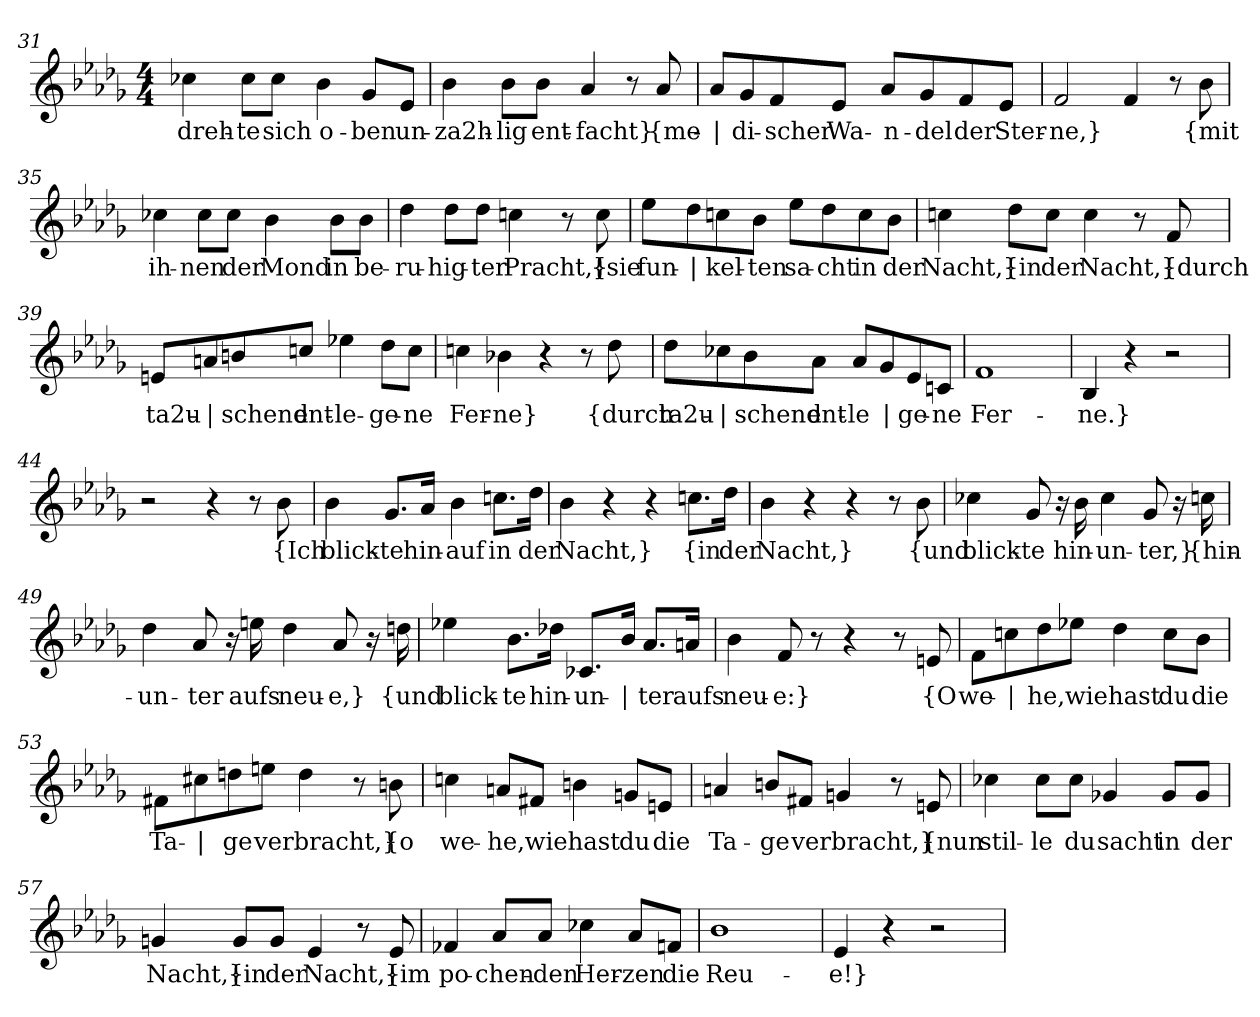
**kern	**text
*part1	*part1
*staff1	*staff1
*clefG2	*
*k[b-e-a-d-g-]	*
*M4/4	*
=31	=31
!	!LO:LY:b
4cc-X\	dreh-
!	!LO:LY:b
8cc-\L	-te
!	!LO:LY:b
8cc-\J	sich
!	!LO:LY:b
4b-\	o-
!	!LO:LY:b
8g-/L	-ben
!	!LO:LY:b
8e-/J	un-
=32	=32
!	!LO:LY:b
4b-\	-za2h-
!	!LO:LY:b
8b-\L	-lig
!	!LO:LY:b
8b-\J	ent-
!	!LO:LY:b
4a-/	-facht}
8r	.
!	!LO:LY:b
8a-/	{me-
!!LO:LB:g=z
=33	=33
!	!LO:LY:b
8a-/L	|
!	!LO:LY:b
8g-/	di-
!	!LO:LY:b
8f/	-scher
!	!LO:LY:b
8e-/J	Wa-
!	!LO:LY:b
8a-/L	-n-
!	!LO:LY:b
8g-/	-del
!	!LO:LY:b
8f/	der
!	!LO:LY:b
8e-/J	Ster-
=34	=34
!	!LO:LY:b
2f/	-ne,}
4f/	.
8r	.
!	!LO:LY:b
8b-\	{mit
=35	=35
!	!LO:LY:b
4cc-X\	ih-
!	!LO:LY:b
8cc-\L	-nen
!	!LO:LY:b
8cc-\J	der
!	!LO:LY:b
4b-\	Mond
!	!LO:LY:b
8b-\L	in
!	!LO:LY:b
8b-\J	be-
!!LO:PB:g=z
=36	=36
!	!LO:LY:b
4dd-\	-ru-
!	!LO:LY:b
8dd-\L	-hig-
!	!LO:LY:b
8dd-\J	-ter
!	!LO:LY:b
4ccn\	Pracht,}
8r	.
!	!LO:LY:b
8cc\	{sie
=37	=37
!	!LO:LY:b
8ee-\L	fun-
!	!LO:LY:b
8dd-\	|
!	!LO:LY:b
8ccn\	-kel-
!	!LO:LY:b
8b-\J	-ten
!	!LO:LY:b
8ee-\L	sa-
!	!LO:LY:b
8dd-\	-cht
!	!LO:LY:b
8cc\	in
!	!LO:LY:b
8b-\J	der
=38	=38
!	!LO:LY:b
4ccn\	Nacht,}
!	!LO:LY:b
8dd-\L	{in
!	!LO:LY:b
8cc\J	der
!	!LO:LY:b
4cc\	Nacht,}
8r	.
!	!LO:LY:b
8f/	{durch
!!LO:LB:g=z
=39	=39
!	!LO:LY:b
8en/L	ta2u-
!	!LO:LY:b
8an/	|
!	!LO:LY:b
8bn/	-schend
!	!LO:LY:b
8ccn/J	ent-
!	!LO:LY:b
4ee-X\	-le-
!	!LO:LY:b
8dd-\L	-ge-
!	!LO:LY:b
8cc\J	-ne
=40	=40
!	!LO:LY:b
4ccn\	Fer-
!	!LO:LY:b
4b-X\	-ne}
4r	.
8r	.
!	!LO:LY:b
8dd-\	{durch
=41	=41
!	!LO:LY:b
8dd-\L	ta2u-
!	!LO:LY:b
8cc-X\	|
!	!LO:LY:b
8b-\	schend
!	!LO:LY:b
8a-\J	ent-
!	!LO:LY:b
8a-/L	-le
!	!LO:LY:b
8g-/	|
!	!LO:LY:b
8e-/	-ge-
!	!LO:LY:b
8cn/J	-ne
=42	=42
!	!LO:LY:b
1f	Fer-
=43	=43
!	!LO:LY:b
4B-/	-ne.}
4r	.
2r	.
!!LO:LB:g=z
=44	=44
2r	.
4r	.
8r	.
!	!LO:LY:b
8b-\	{Ich
=45	=45
!	!LO:LY:b
4b-\	blick-
!	!LO:LY:b
8.g-/L	-te
!	!LO:LY:b
16a-/Jk	hin-
!	!LO:LY:b
4b-\	-auf
!	!LO:LY:b
8.ccn\L	in
!	!LO:LY:b
16dd-\Jk	der
=46	=46
!	!LO:LY:b
4b-\	Nacht,}
4r	.
4r	.
!	!LO:LY:b
8.ccn\L	{in
!	!LO:LY:b
16dd-\Jk	der
=47	=47
!	!LO:LY:b
4b-\	Nacht,}
4r	.
4r	.
8r	.
!	!LO:LY:b
8b-\	{und
!!LO:LB:g=z
=48	=48
!	!LO:LY:b
4cc-X\	blick-
!	!LO:LY:b
8g-/	-te
16r	.
!	!LO:LY:b
16b-\	hin-
!	!LO:LY:b
4cc-\	-un-
!	!LO:LY:b
8g-/	-ter,}
16r	.
!	!LO:LY:b
16ccn\	{hin-
=49	=49
!	!LO:LY:b
4dd-\	-un-
!	!LO:LY:b
8a-/	-ter
16r	.
!	!LO:LY:b
16een\	aufs
!	!LO:LY:b
4dd-\	neu-
!	!LO:LY:b
8a-/	-e,}
16r	.
!	!LO:LY:b
16ddn\	{und
=50	=50
!	!LO:LY:b
4ee-X\	blick-
!	!LO:LY:b
8.b-\L	-te
!	!LO:LY:b
16dd-X\Jk	hin-
!	!LO:LY:b
8.c-X/L	-un-
!	!LO:LY:b
16b-/Jk	|
!	!LO:LY:b
8.a-/L	-ter
!	!LO:LY:b
16an/Jk	aufs
!!LO:LB:g=z
=51	=51
!	!LO:LY:b
4b-\	neu-
!	!LO:LY:b
8f/	-e:}
8r	.
4r	.
8r	.
!	!LO:LY:b
8en/	{O
=52	=52
!	!LO:LY:b
8f\L	we-
!	!LO:LY:b
8ccn\	|
!	!LO:LY:b
8dd-\	-he,
!	!LO:LY:b
8ee-X\J	wie
!	!LO:LY:b
4dd-\	hast
!	!LO:LY:b
8cc\L	du
!	!LO:LY:b
8b-\J	die
=53	=53
!	!LO:LY:b
8f#X\L	Ta-
!	!LO:LY:b
8cc#X\	|
!	!LO:LY:b
8ddn\	-ge
!	!LO:LY:b
8een\J	ver
!	!LO:LY:b
4dd\	bracht,}
8r	.
!	!LO:LY:b
8bn\	{o
=54	=54
!	!LO:LY:b
4ccn\	we-
!	!LO:LY:b
8an/L	-he,
!	!LO:LY:b
8f#X/J	wie
!	!LO:LY:b
4bn\	hast
!	!LO:LY:b
8gn/L	du
!	!LO:LY:b
8en/J	die
!!LO:LB:g=z
=55	=55
!	!LO:LY:b
4an/	Ta-
!	!LO:LY:b
8bn/L	-ge
!	!LO:LY:b
8f#X/J	ver
!	!LO:LY:b
4gn/	bracht,}
8r	.
!	!LO:LY:b
8en/	{nun
=56	=56
!	!LO:LY:b
4cc-X\	stil-
!	!LO:LY:b
8cc-\L	-le
!	!LO:LY:b
8cc-\J	du
!	!LO:LY:b
4g-X/	sacht
!	!LO:LY:b
8g-/L	in
!	!LO:LY:b
8g-/J	der
=57	=57
!	!LO:LY:b
4gn/	Nacht,}
!	!LO:LY:b
8g/L	{in
!	!LO:LY:b
8g/J	der
!	!LO:LY:b
4e-/	Nacht,}
8r	.
!	!LO:LY:b
8e-/	{im
!!LO:LB:g=z
=58	=58
!	!LO:LY:b
4f-X/	po-
!	!LO:LY:b
8a-/L	-chen-
!	!LO:LY:b
8a-/J	-den
!	!LO:LY:b
4cc-X\	Her-
!	!LO:LY:b
8a-/L	-zen
!	!LO:LY:b
8fn/J	die
=59	=59
!	!LO:LY:b
1b-	Reu-
=60	=60
!	!LO:LY:b
4e-/	-e!}
4r	.
2r	.
=	=
*-	*-
